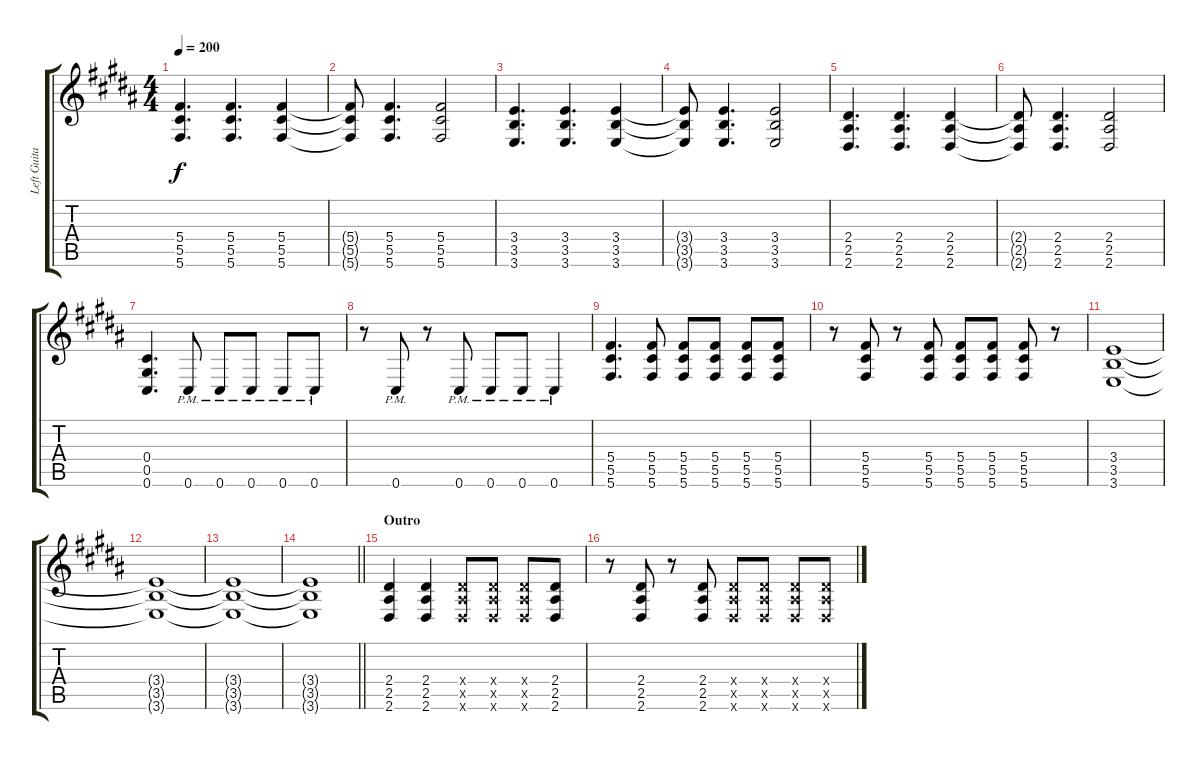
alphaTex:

\track ("Left Guitar" "Left Guita") {instrument distortionguitar}
\staff {score tabs}
\tuning (Eb4 Bb3 Gb3 Db3 Ab2 Db2) {hide}
\ts (4 4)
\tempo 200
\clef g2
\ks b
(5.4 5.5 5.6).4{d dy f} (5.4 5.5 5.6).4{d} (5.4 5.5 5.6).4 |
(5.4{t} 5.5{t} 5.6{t}).8 (5.4 5.5 5.6).4{d} (5.4 5.5 5.6).2 |
(3.4 3.5 3.6).4{d} (3.4 3.5 3.6).4{d} (3.4 3.5 3.6).4 |
(3.4{t} 3.5{t} 3.6{t}).8 (3.4 3.5 3.6).4{d} (3.4 3.5 3.6).2 |
(2.4 2.5 2.6).4{d} (2.4 2.5 2.6).4{d} (2.4 2.5 2.6).4 |
(2.4{t} 2.5{t} 2.6{t}).8 (2.4 2.5 2.6).4{d} (2.4 2.5 2.6).2 |
(0.4 0.5 0.6).4{d} 0.6{pm}.8 0.6{pm}.8 0.6{pm}.8 0.6{pm}.8 0.6{pm}.8 |
r.8 0.6{pm}.8 r.8 0.6{pm}.8 0.6{pm}.8 0.6{pm}.8 0.6{pm}.4 |
(5.4 5.5 5.6).4{d} (5.4 5.5 5.6).8 (5.4 5.5 5.6).8 (5.4 5.5 5.6).8 (5.4 5.5 5.6).8 (5.4 5.5 5.6).8 |
r.8 (5.4 5.5 5.6).8 r.8 (5.4 5.5 5.6).8 (5.4 5.5 5.6).8 (5.4 5.5 5.6).8 (5.4 5.5 5.6).8 r.8 |
(3.4 3.5 3.6).1 |
(3.4{t} 3.5{t} 3.6{t}).1 |
(3.4{t} 3.5{t} 3.6{t}).1 |
\barLineRight lightlight
(3.4{t} 3.5{t} 3.6{t}).1 |
\section ("" "Outro")
(2.4 2.5 2.6).4 (2.4 2.5 2.6).4 (2.4{x} 2.5{x} 2.6{x}).8 (2.4{x} 2.5{x} 2.6{x}).8 (2.4{x} 2.5{x} 2.6{x}).8 (2.4 2.5 2.6).8 |
r.8 (2.4 2.5 2.6).8 r.8 (2.4 2.5 2.6).8 (2.4{x} 2.5{x} 2.6{x}).8 (2.4{x} 2.5{x} 2.6{x}).8 (2.4{x} 2.5{x} 2.6{x}).8 (2.4{x} 2.5{x} 2.6{x}).8
